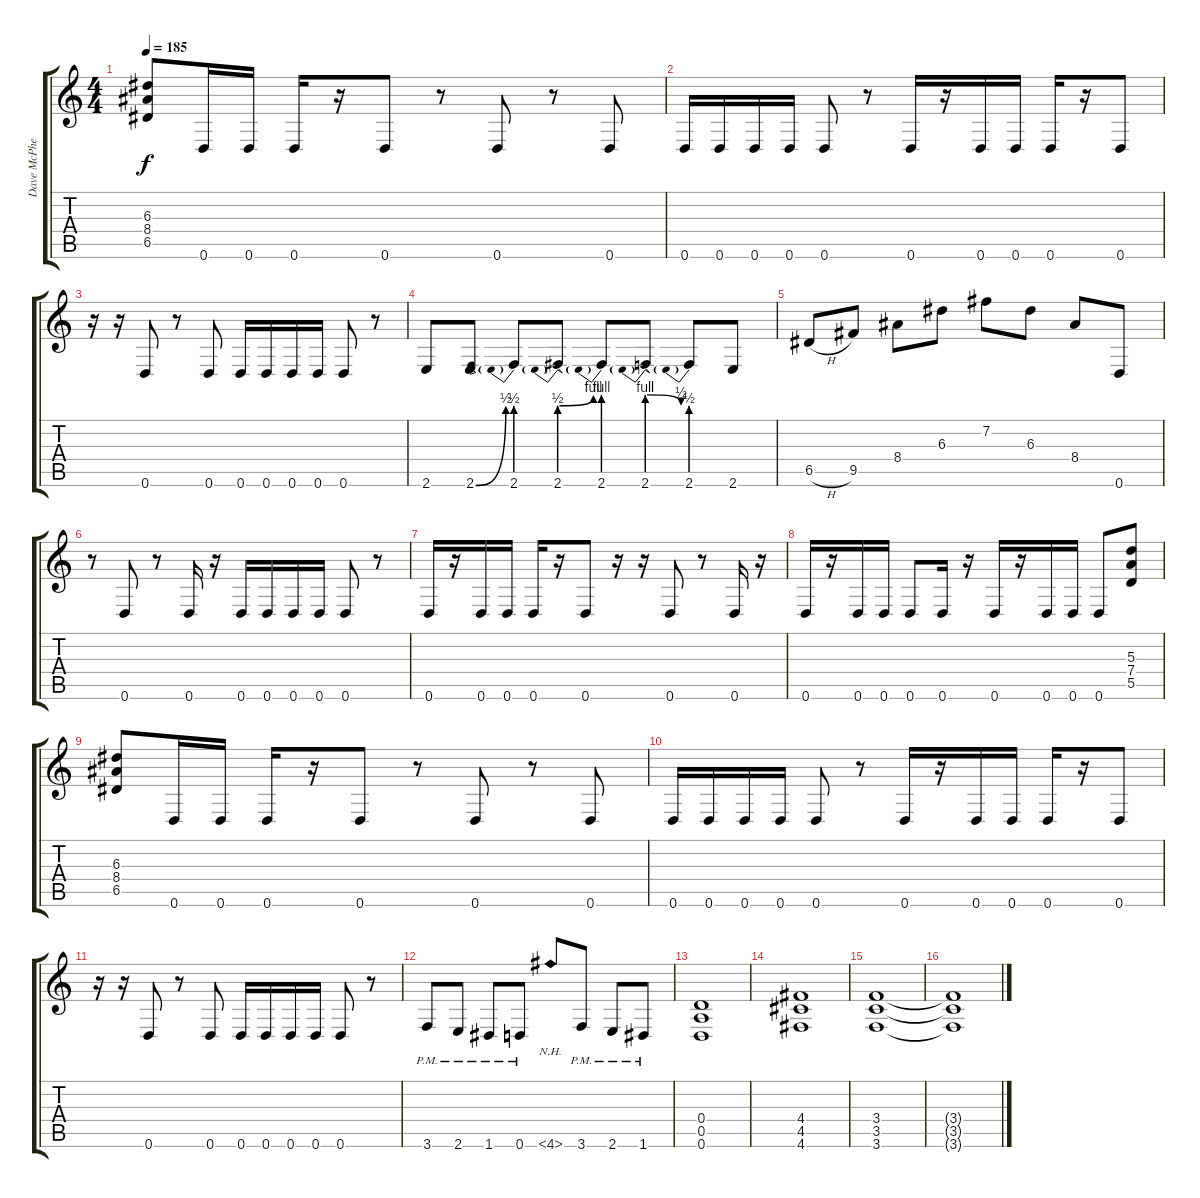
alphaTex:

\track ("Dave McPherson" "Dave McPhe") {instrument distortionguitar}
\staff {score tabs}
\tuning (E4 B3 A3 D3 A2 D2) {hide}
\ts (4 4)
\tempo 185
\clef g2
\ks c
(6.3 8.4 6.5).8{dy f} 0.6.16 0.6.16 0.6.16 r.16 0.6.8 r.8 0.6.8 r.8 0.6.8 |
0.6.16 0.6.16 0.6.16 0.6.16 0.6.8 r.8 0.6.16 r.16 0.6.16 0.6.16 0.6.16 r.16 0.6.8 |
r.16 r.16 0.6.8 r.8 0.6.8 0.6.16 0.6.16 0.6.16 0.6.16 0.6.8 r.8 |
2.6.8 2.6{be (bend 0 0 60 2)}.8 2.6{be (prebend 0 2 60 2)}.8 2.6{be (prebendbend 0 2 60 4)}.8 2.6{be (prebend 0 4 60 4)}.8 2.6{be (prebendrelease 0 4 60 2)}.8 2.6{be (prebend 0 2 60 2)}.8 2.6.8 |
6.5{h}.8 9.5.8 8.4.8 6.3.8 7.2.8 6.3.8 8.4.8 0.6.8 |
r.8 0.6.8 r.8 0.6.16 r.16 0.6.16 0.6.16 0.6.16 0.6.16 0.6.8 r.8 |
0.6.16 r.16 0.6.16 0.6.16 0.6.16 r.16 0.6.8 r.16 r.16 0.6.8 r.8 0.6.16 r.16 |
0.6.16 r.16 0.6.16 0.6.16 0.6.8 0.6.16 r.16 0.6.16 r.16 0.6.16 0.6.16 0.6.8 (5.3 7.4 5.5).8 |
(6.3 8.4 6.5).8 0.6.16 0.6.16 0.6.16 r.16 0.6.8 r.8 0.6.8 r.8 0.6.8 |
0.6.16 0.6.16 0.6.16 0.6.16 0.6.8 r.8 0.6.16 r.16 0.6.16 0.6.16 0.6.16 r.16 0.6.8 |
r.16 r.16 0.6.8 r.8 0.6.8 0.6.16 0.6.16 0.6.16 0.6.16 0.6.8 r.8 |
3.6{pm}.8 2.6{pm}.8 1.6{pm}.8 0.6{pm}.8 4.6{nh}.8 3.6{pm}.8 2.6{pm}.8 1.6{pm}.8 |
(0.4 0.5 0.6).1 |
(4.4 4.5 4.6).1 |
(3.4 3.5 3.6).1 |
(3.4{t} 3.5{t} 3.6{t}).1
